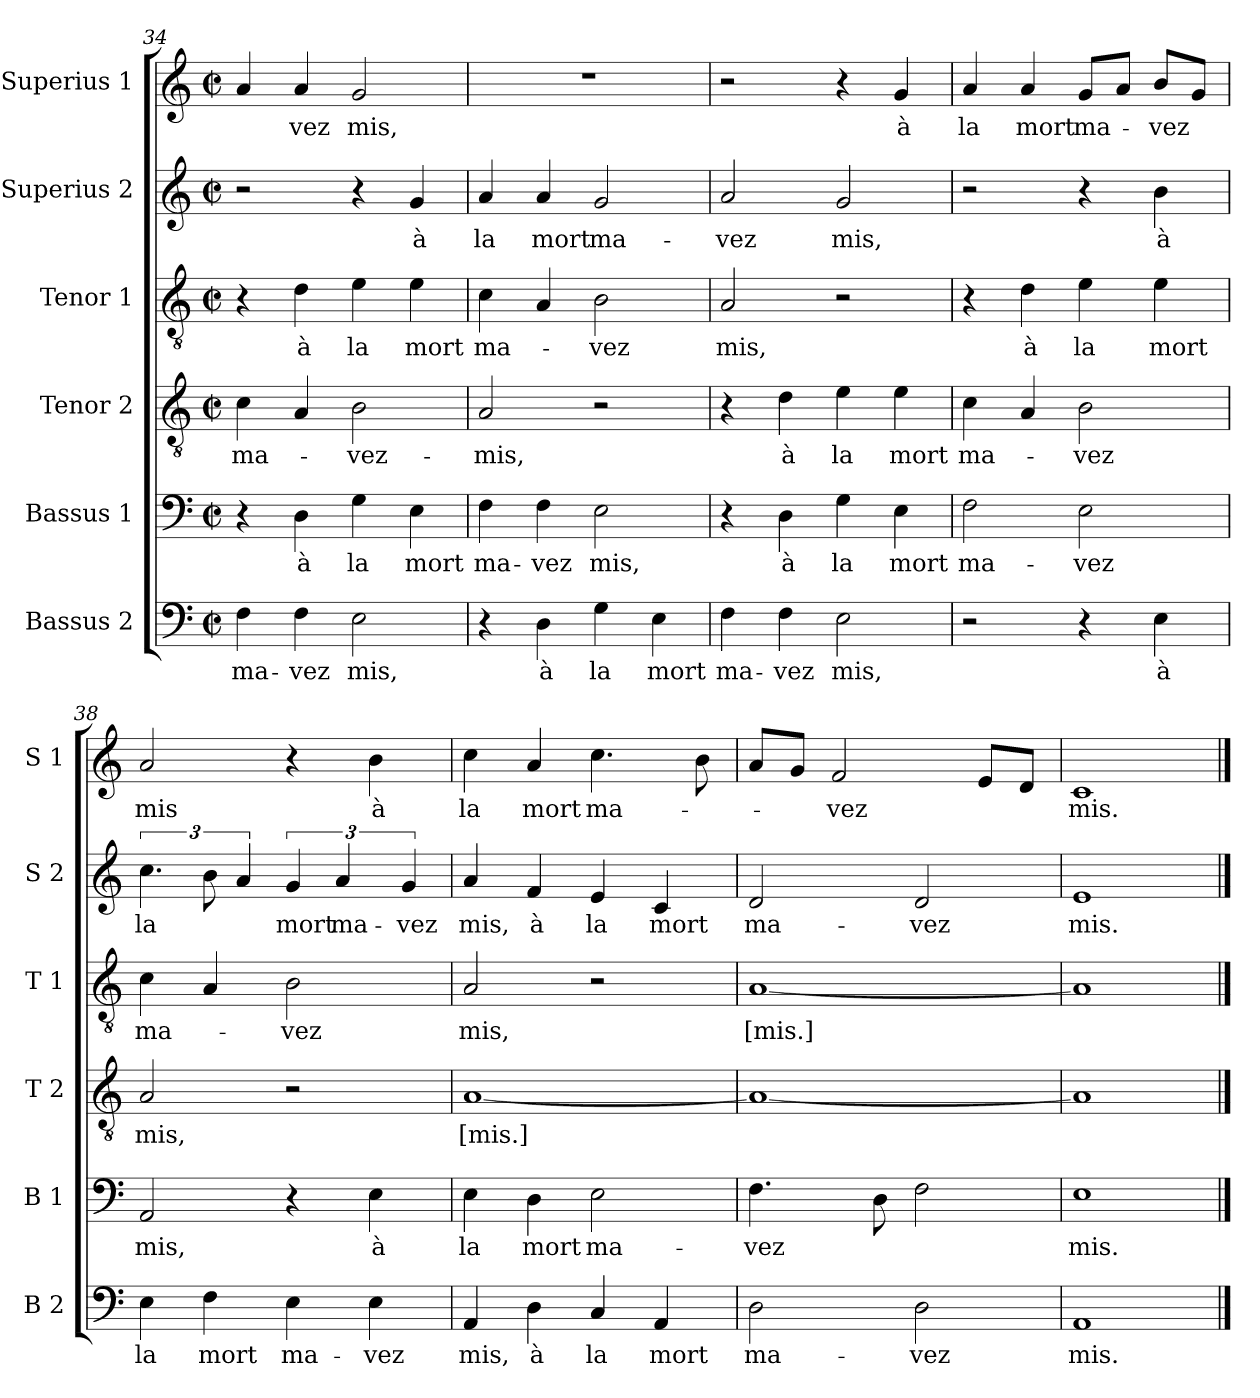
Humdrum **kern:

**kern	**text	**kern	**text	**kern	**text	**kern	**text	**kern	**text	**kern	**text
*part6	*part6	*part5	*part5	*part4	*part4	*part3	*part3	*part2	*part2	*part1	*part1
*staff6	*staff6	*staff5	*staff5	*staff4	*staff4	*staff3	*staff3	*staff2	*staff2	*staff1	*staff1
*I"Bassus 2	*	*I"Bassus 1	*	*I"Tenor 2	*	*I"Tenor 1	*	*I"Superius 2	*	*I"Superius 1	*
*I'B 2	*	*I'B 1	*	*I'T 2	*	*I'T 1	*	*I'S 2	*	*I'S 1	*
*clefF4	*	*clefF4	*	*clefGv2	*	*clefGv2	*	*clefG2	*	*clefG2	*
*k[]	*	*k[]	*	*k[]	*	*k[]	*	*k[]	*	*k[]	*
*C:	*	*C:	*	*C:	*	*C:	*	*C:	*	*C:	*
*M2/2	*	*M2/2	*	*M2/2	*	*M2/2	*	*M2/2	*	*M2/2	*
*met(c|)	*	*met(c|)	*	*met(c|)	*	*met(c|)	*	*met(c|)	*	*met(c|)	*
=34	=34	=34	=34	=34	=34	=34	=34	=34	=34	=34	=34
4F\	ma-	4r	.	4c\	ma-	4r	.	2r	.	4a/	.
4F\	-vez	4D\	à	4A/	.	4d\	à	.	.	4a/	-vez
2E\	mis,	4G\	la	2B\	-vez-	4e\	la	4r	.	2g/	mis,
.	.	4E\	mort	.	.	4e\	mort	4g/	à	.	.
=35	=35	=35	=35	=35	=35	=35	=35	=35	=35	=35	=35
4r	.	4F\	ma-	2A/	-mis,	4c\	ma-	4a/	la	1r	.
4D\	à	4F\	-vez	.	.	4A/	.	4a/	mort	.	.
4G\	la	2E\	mis,	2r	.	2B\	-vez	2g/	ma-	.	.
4E\	mort	.	.	.	.	.	.	.	.	.	.
!!LO:LB:g=z
=36	=36	=36	=36	=36	=36	=36	=36	=36	=36	=36	=36
4F\	ma-	4r	.	4r	.	2A/	mis,	2a/	-vez	2r	.
4F\	-vez	4D\	à	4d\	à	.	.	.	.	.	.
2E\	mis,	4G\	la	4e\	la	2r	.	2g/	mis,	4r	.
.	.	4E\	mort	4e\	mort	.	.	.	.	4g/	à
=37	=37	=37	=37	=37	=37	=37	=37	=37	=37	=37	=37
2r	.	2F\	ma-	4c\	ma-	4r	.	2r	.	4a/	la
.	.	.	.	4A/	.	4d\	à	.	.	4a/	mort
4r	.	2E\	-vez	2B\	-vez	4e\	la	4r	.	8g/L	ma-
.	.	.	.	.	.	.	.	.	.	8a/J	.
4E\	à	.	.	.	.	4e\	mort	4b\	à	8b/L	-vez
.	.	.	.	.	.	.	.	.	.	8g/J	.
=38	=38	=38	=38	=38	=38	=38	=38	=38	=38	=38	=38
4E\	la	2AA/	mis,	2A/	mis,	4c\	ma-	6.cc\	la	2a/	mis
4F\	mort	.	.	.	.	4A/	.	12b\	.	.	.
.	.	.	.	.	.	.	.	6a/	.	.	.
4E\	ma-	4r	.	2r	.	2B\	-vez	6g/	mort	4r	.
.	.	.	.	.	.	.	.	6a/	ma-	.	.
4E\	-vez	4E\	à	.	.	.	.	.	.	4b\	à
.	.	.	.	.	.	.	.	6g/	-vez	.	.
=39	=39	=39	=39	=39	=39	=39	=39	=39	=39	=39	=39
4AA/	mis,	4E\	la	[1A	[mis.]	2A/	mis,	4a/	mis,	4cc\	la
4D\	à	4D\	mort	.	.	.	.	4f/	à	4a/	mort
4C/	la	2E\	ma-	.	.	2r	.	4e/	la	4.cc\	ma-
4AA/	mort	.	.	.	.	.	.	4c/	mort	.	.
.	.	.	.	.	.	.	.	.	.	8b\	.
=40	=40	=40	=40	=40	=40	=40	=40	=40	=40	=40	=40
2D\	ma-	4.F\	-vez	1A_	.	[1A	[mis.]	2d/	ma-	8a/L	.
.	.	.	.	.	.	.	.	.	.	8g/J	.
.	.	.	.	.	.	.	.	.	.	2f/	-vez
.	.	8D\	.	.	.	.	.	.	.	.	.
2D\	-vez	2F\	.	.	.	.	.	2d/	-vez	.	.
.	.	.	.	.	.	.	.	.	.	8e/L	.
.	.	.	.	.	.	.	.	.	.	8d/J	.
=41	=41	=41	=41	=41	=41	=41	=41	=41	=41	=41	=41
1AA	mis.	1E	mis.	1A]	.	1A]	.	1e	mis.	1c	mis.
==	==	==	==	==	==	==	==	==	==	==	==
*-	*-	*-	*-	*-	*-	*-	*-	*-	*-	*-	*-
